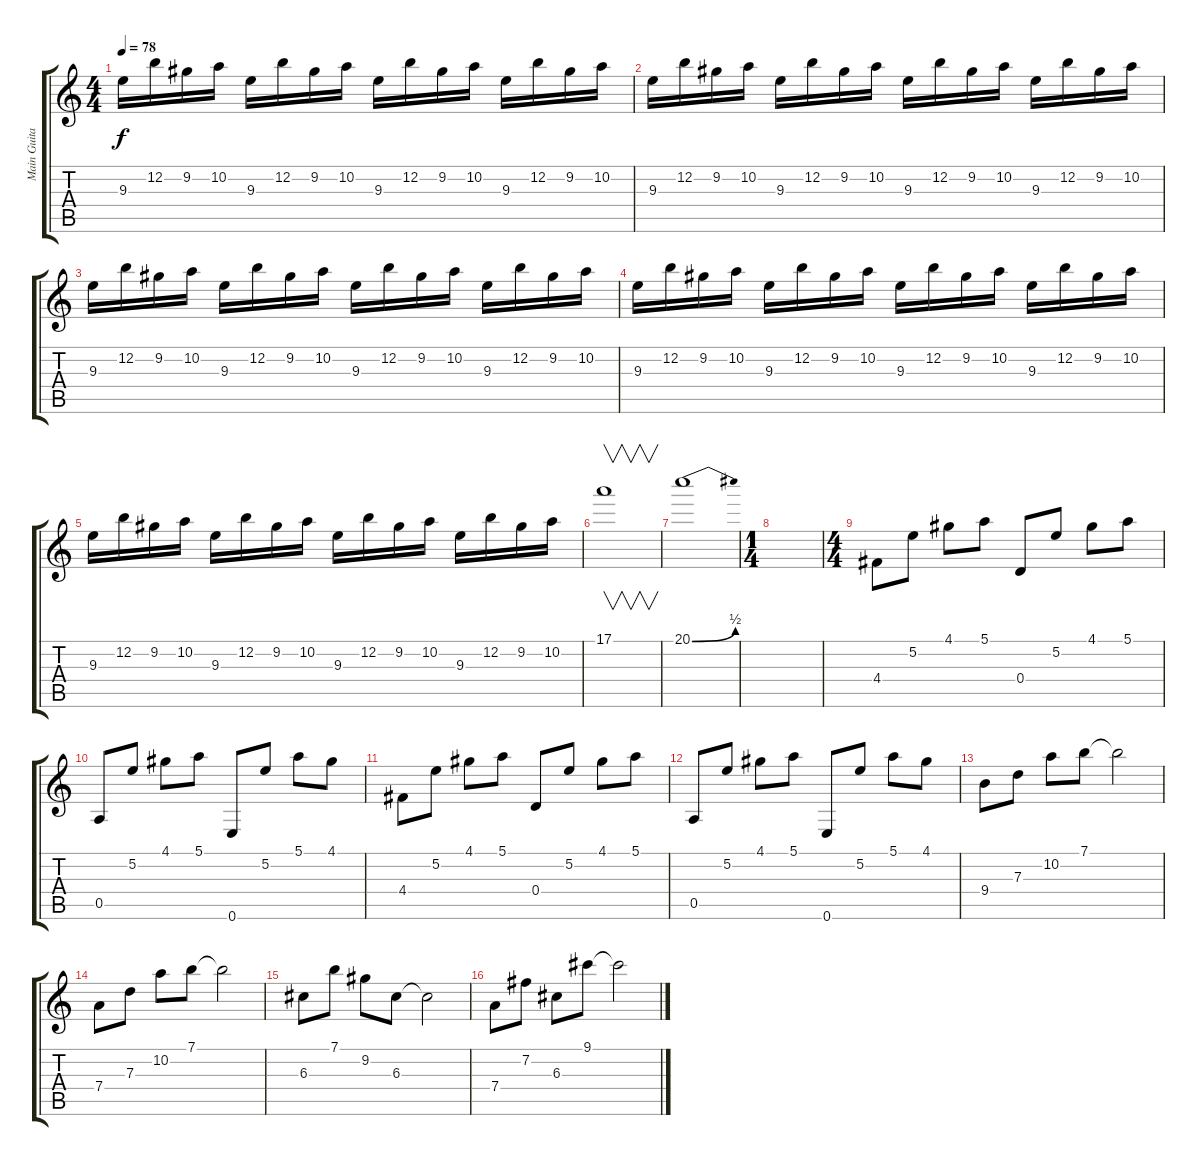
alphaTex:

\track ("Main Guitar" "Main Guita") {instrument distortionguitar}
\staff {score tabs}
\tuning (E4 B3 G3 D3 A2 E2) {hide}
\ts (4 4)
\tempo 78
\clef g2
\ks c
9.3.16{dy f} 12.2.16 9.2.16 10.2.16 9.3.16 12.2.16 9.2.16 10.2.16 9.3.16 12.2.16 9.2.16 10.2.16 9.3.16 12.2.16 9.2.16 10.2.16 |
9.3.16 12.2.16 9.2.16 10.2.16 9.3.16 12.2.16 9.2.16 10.2.16 9.3.16 12.2.16 9.2.16 10.2.16 9.3.16 12.2.16 9.2.16 10.2.16 |
9.3.16 12.2.16 9.2.16 10.2.16 9.3.16 12.2.16 9.2.16 10.2.16 9.3.16 12.2.16 9.2.16 10.2.16 9.3.16 12.2.16 9.2.16 10.2.16 |
9.3.16 12.2.16 9.2.16 10.2.16 9.3.16 12.2.16 9.2.16 10.2.16 9.3.16 12.2.16 9.2.16 10.2.16 9.3.16 12.2.16 9.2.16 10.2.16 |
9.3.16 12.2.16 9.2.16 10.2.16 9.3.16 12.2.16 9.2.16 10.2.16 9.3.16 12.2.16 9.2.16 10.2.16 9.3.16 12.2.16 9.2.16 10.2.16 |
17.1.1{v volume 8 balance 8 instrument distortionguitar} |
20.1{be (bend 0 0 60 2)}.1 |
\ts (1 4)
|
\ts (4 4)
4.4.8{instrument distortionguitar} 5.2.8 4.1.8 5.1.8 0.4.8 5.2.8 4.1.8 5.1.8 |
0.5.8 5.2.8 4.1.8 5.1.8 0.6.8 5.2.8 5.1.8 4.1.8 |
4.4.8 5.2.8 4.1.8 5.1.8 0.4.8 5.2.8 4.1.8 5.1.8 |
0.5.8 5.2.8 4.1.8 5.1.8 0.6.8 5.2.8 5.1.8 4.1.8 |
9.4.8 7.3.8 10.2.8 7.1.8 7.1{t}.2 |
7.4.8 7.3.8 10.2.8 7.1.8 7.1{t}.2 |
6.3.8 7.1.8 9.2.8 6.3.8 6.3{t}.2 |
7.4.8 7.2.8 6.3.8 9.1.8 9.1{t}.2
